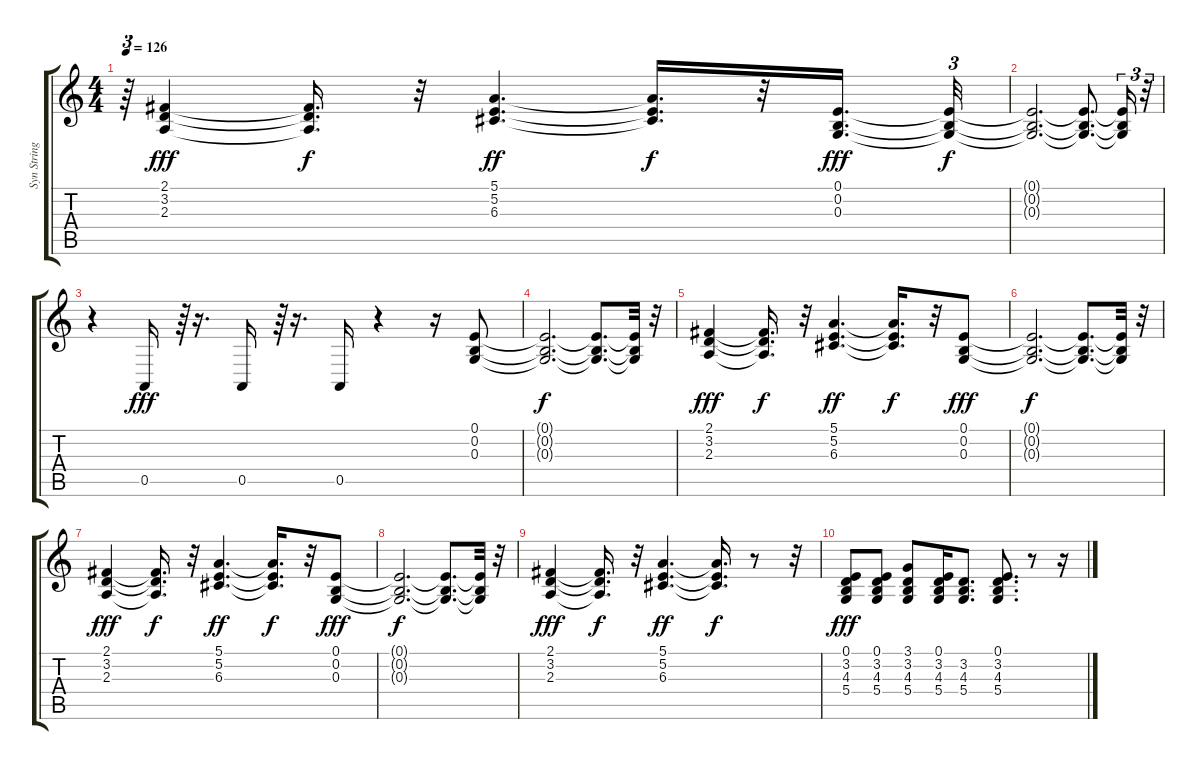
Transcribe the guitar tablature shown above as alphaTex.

\track ("Syn Strings 1" "Syn String") {instrument synthstrings1}
\staff {score tabs}
\tuning (E4 B3 G3 D3 A2 E2) {hide}
\ts (4 4)
\tempo 126
\clef g2
\ks c
r.64{tu (3 2) dy f} (2.1 3.2 2.3).4{dy fff} (2.1{t} 3.2{t} 2.3{t}).16{d dy f} r.32 (5.1 5.2 6.3).4{d dy ff} (5.1{t} 5.2{t} 6.3{t}).16{d dy f} r.32 (0.1 0.2 0.3).16{d dy fff} (0.1{t} 0.2{t} 0.3{t}).32{tu (3 2) dy f} |
(0.1{t} 0.2{t} 0.3{t}).2{d} (0.1{t} 0.2{t} 0.3{t}).8{d} (0.1{t} 0.2{t} 0.3{t}).16{tu (3 2)} r.32{tu (3 2)} |
r.4{tu (3 2)} 0.5.16{dy fff} r.64{tu (3 2)} r.16{d} 0.5.16 r.64{tu (3 2)} r.16{d} 0.5.16 r.4 r.16 (0.1 0.2 0.3).8 |
(0.1{t} 0.2{t} 0.3{t}).2{d dy f} (0.1{t} 0.2{t} 0.3{t}).8{d} (0.1{t} 0.2{t} 0.3{t}).32 r.32 |
(2.1 3.2 2.3).4{dy fff} (2.1{t} 3.2{t} 2.3{t}).16{d dy f} r.32 (5.1 5.2 6.3).4{d dy ff} (5.1{t} 5.2{t} 6.3{t}).16{d dy f} r.32 (0.1 0.2 0.3).8{dy fff} |
(0.1{t} 0.2{t} 0.3{t}).2{d dy f} (0.1{t} 0.2{t} 0.3{t}).8{d} (0.1{t} 0.2{t} 0.3{t}).32 r.32 |
(2.1 3.2 2.3).4{dy fff} (2.1{t} 3.2{t} 2.3{t}).16{d dy f} r.32 (5.1 5.2 6.3).4{d dy ff} (5.1{t} 5.2{t} 6.3{t}).16{d dy f} r.32 (0.1 0.2 0.3).8{dy fff} |
(0.1{t} 0.2{t} 0.3{t}).2{d dy f} (0.1{t} 0.2{t} 0.3{t}).8{d} (0.1{t} 0.2{t} 0.3{t}).32 r.32 |
(2.1 3.2 2.3).4{dy fff} (2.1{t} 3.2{t} 2.3{t}).16{d dy f} r.32 (5.1 5.2 6.3).4{d dy ff} (5.1{t} 5.2{t} 6.3{t}).16{d dy f} r.8 r.32 |
(0.1 3.2 4.3 5.4).8{dy fff} (0.1 3.2 4.3 5.4).8 (3.1 3.2 4.3 5.4).8 (0.1 3.2 4.3 5.4).16 (3.2 4.3 5.4).8{d} (0.1 3.2 4.3 5.4).8{d} r.8 r.16
